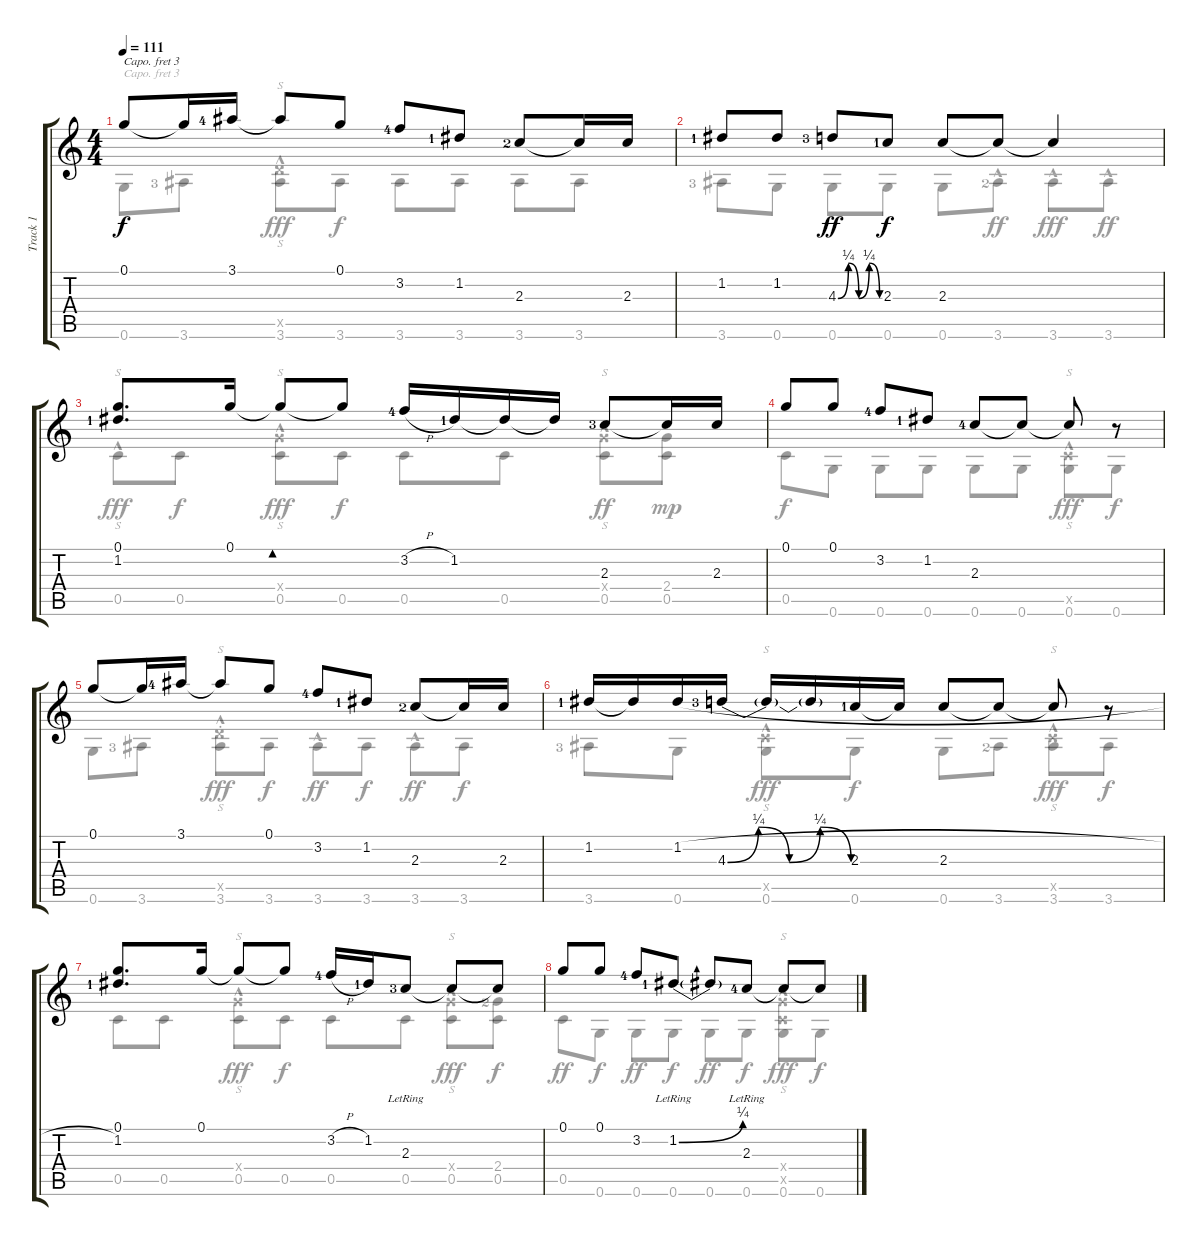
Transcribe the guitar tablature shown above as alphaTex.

\track ("Track 1" "Track 1") {solo instrument acousticguitarsteel}
\staff {score tabs}
\capo 3
\tuning (E4 B3 G3 D3 A2 E2) {hide}
\voice
\ts (4 4)
\tempo 111
\clef g2
\ks c
0.1.8{dy f} 0.1{t}.16 3.1{lf 5}.16 3.1{t}.8 0.1.8 3.2{lf 5}.8 1.2{lf 2}.8 2.3{lf 3}.8 2.3{t}.16 2.3.16 |
1.2{lf 2}.8 1.2.8 4.3{be (custom 0 0 15 1 30 0 45 1 60 0) lf 4}.8{dy ff} 2.3{lf 2}.8{dy f} 2.3.8 2.3{t}.8 2.3{t}.4 |
(0.1 1.2{lf 2}).8{d} 0.1.16 0.1{t}.8{bd 30} 0.1{t}.8 3.2{h lf 5}.16 1.2{lf 2}.16 1.2{t}.16 1.2{t}.16 2.3{lf 4}.8 2.3{t}.16 2.3.16 |
0.1.8 0.1.8 3.2{lf 5}.8 1.2{lf 2}.8 2.3{lf 5}.8 2.3{t}.8 2.3{t}.8 r.8 |
0.1.8 0.1{t}.16 3.1{lf 5}.16 3.1{t}.8 0.1.8 3.2{lf 5}.8 1.2{lf 2}.8 2.3{lf 3}.8 2.3{t}.16 2.3.16 |
1.2{lf 2}.16 1.2{t}.16 1.2{h}.16 4.3{be (custom 0 0 15 1 30 0 45 1 60 0) lf 4}.16 4.3{t}.16 4.3{t}.16 2.3{lf 2}.16 2.3{t}.16 2.3.8 2.3{t}.8 2.3{t}.8 r.8 |
(0.1 1.2{lf 2}).8{d} 0.1.16 0.1{t}.8 0.1{t}.8 3.2{h lf 5}.16 1.2{lf 2}.16 2.3{lr lf 4}.8 2.3{t}.8 2.3{t}.8 |
0.1.8 0.1.8 3.2{lf 5}.8 1.2{be (bend 0 0 60 1) lr lf 2}.8 1.2{t}.8 2.3{lr lf 5}.8 2.3{t}.8 2.3{t}.8
\voice
\clef g2
\ottava regular
\simile none
\ks c
0.6.8{dy f} 3.6{lf 4}.8 (2.5{x} 3.6{hac}).8{s dy fff} 3.6.8{dy f} 3.6.8 3.6.8 3.6.8 3.6.8 |
3.6{lf 4}.8 0.6.8 0.6.8 0.6.8 0.6.8 3.6{hac lf 3}.8{dy ff} 3.6{hac}.8{dy fff} 3.6{hac}.8{dy ff} |
0.5{hac}.8{s dy fff} 0.5.8{dy f} (2.4{x} 0.5{hac}).8{s dy fff} 0.5.8{dy f} 0.5.8 0.5.8 (2.4{x} 0.5{hac}).8{s dy ff} (2.4 0.5).8{dy mp} |
0.5.8{dy f} 0.6.8 0.6.8 0.6.8 0.6.8 0.6.8 (0.5{x} 0.6{hac}).8{s dy fff} 0.6.8{dy f} |
0.6.8 3.6{lf 4}.8 (2.5{x} 3.6{hac st}).8{s dy fff} 3.6.8{dy f} 3.6{hac}.8{dy ff} 3.6.8{dy f} 3.6{hac}.8{dy ff} 3.6.8{dy f} |
3.6{lf 4}.8 0.6.8 (0.5{x} 0.6{hac}).8{s dy fff} 0.6.8{dy f} 0.6.8 3.6{lf 3}.8 (0.5{x} 3.6{hac}).8{s dy fff} 3.6.8{dy f} |
0.5.8 0.5.8 (2.4{x} 0.5{hac}).8{s dy fff} 0.5.8{dy f} 0.5.8 0.5.8 (2.4{x} 0.5{hac}).8{s dy fff} (2.4{lf 3} 0.5).8{dy f} |
0.5.8{dy ff} 0.6.8{dy f} 0.6.8{dy ff} 0.6.8{dy f} 0.6.8{dy ff} 0.6.8{dy f} (2.4{x} 0.5{x} 0.6{hac}).8{s dy fff} 0.6.8{dy f}
